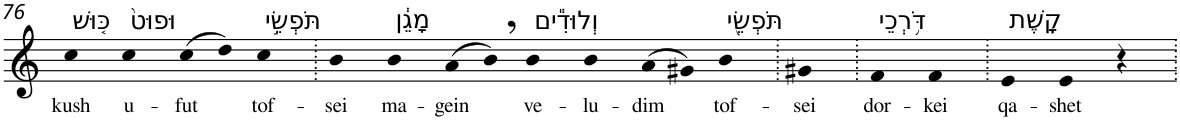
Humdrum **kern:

**kern	**text
*part1	*part1
*staff1	*staff1
*I"Piano	*
*I'Pno	*
!!LO:PB:g=z
*clefG2	*
*k[]	*
=76	=76
!LO:TX:a:t=כּ֤וּשׁ	!
!	!LO:LY:b
4cc	kush
!LO:TX:a:t=וּפוּט֙	!
!	!LO:LY:b
4cc	u-
!	!LO:LY:b
(>8cc	-fut
8dd)	.
!LO:TX:a:t=תֹּפְשֵׂ֣י	!
!	!LO:LY:b
4cc	tof-
=77.	=77.
!	!LO:LY:b
4b	-sei
!LO:TX:a:t=מָגֵ֔ן	!
!	!LO:LY:b
4b	ma-
!	!LO:LY:b
(>8a	-gein
8b,)	.
!LO:TX:a:t=וְלוּדִ֕ים	!
!	!LO:LY:b
4b	ve-
!	!LO:LY:b
4b	-lu-
!	!LO:LY:b
(>8a	-dim
8g#X)	.
!LO:TX:a:t=תֹּפְשֵׂ֖י	!
!	!LO:LY:b
4b	tof-
=78.	=78.
!	!LO:LY:b
4g#X	-sei
=79.	=79.
!LO:TX:a:t=דֹּ֥רְכֵי	!
!	!LO:LY:b
4f	dor-
!	!LO:LY:b
4f	-kei
=80.	=80.
!LO:TX:a:t=קָֽשֶׁת	!
!	!LO:LY:b
4e	qa-
!	!LO:LY:b
4e	-shet
4r	.
=.	=.
*-	*-
